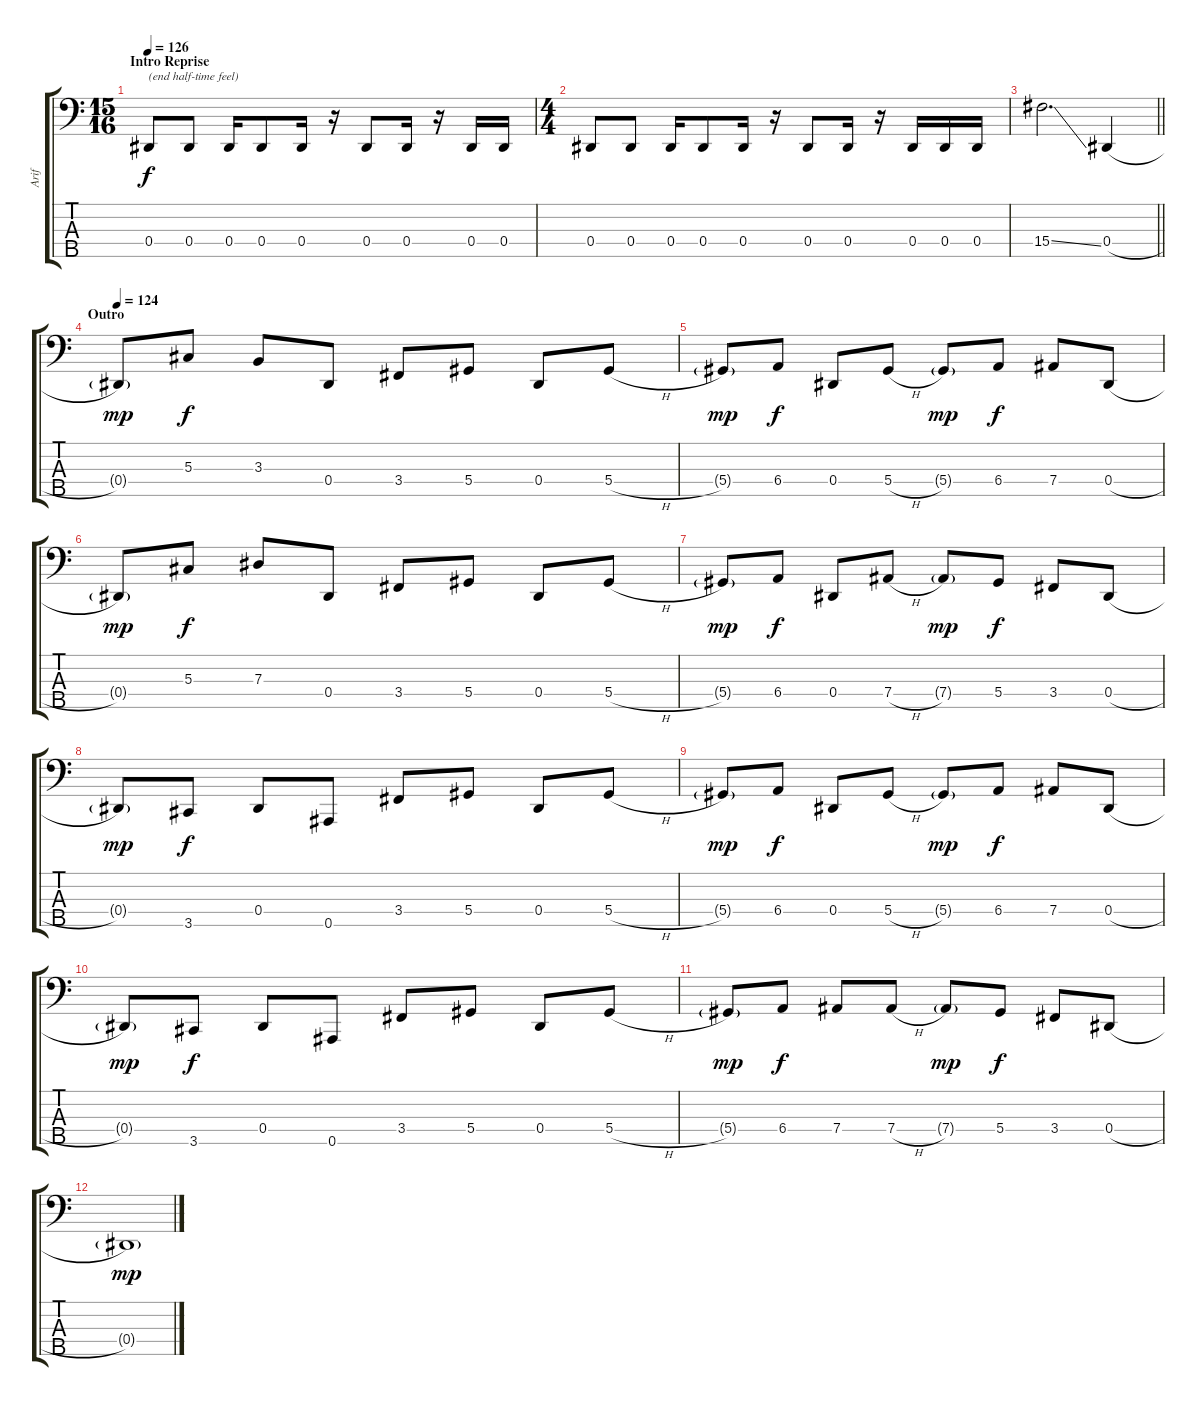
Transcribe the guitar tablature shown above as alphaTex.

\track ("Arif" "Arif") {instrument electricbassfinger}
\staff {score tabs}
\tuning (Gb2 Db2 Ab1 Eb1 Bb0) {hide}
\ts (15 16)
\section ("" "Intro Reprise")
\tempo 126
\clef f4
\ks c
0.4.8{txt "(end half-time feel)" dy f} 0.4.8 0.4.16 0.4.8 0.4.16 r.16 0.4.8 0.4.16 r.16 0.4.16 0.4.16 |
\ts (4 4)
0.4.8 0.4.8 0.4.16 0.4.8 0.4.16 r.16 0.4.8 0.4.16 r.16 0.4.16 0.4.16 0.4.16 |
\barLineRight lightlight
15.4{ss}.2{d} 0.4{h}.4 |
\section ("" "Outro")
\tempo 124
0.4{g}.8{dy mp} 5.3.8{dy f} 3.3.8 0.4.8 3.4.8 5.4.8 0.4.8 5.4{h}.8 |
5.4{g}.8{dy mp} 6.4.8{dy f} 0.4.8 5.4{h}.8 5.4{g}.8{dy mp} 6.4.8{dy f} 7.4.8 0.4{h}.8 |
0.4{g}.8{dy mp} 5.3.8{dy f} 7.3.8 0.4.8 3.4.8 5.4.8 0.4.8 5.4{h}.8 |
5.4{g}.8{dy mp} 6.4.8{dy f} 0.4.8 7.4{h}.8 7.4{g}.8{dy mp} 5.4.8{dy f} 3.4.8 0.4{h}.8 |
0.4{g}.8{dy mp} 3.5.8{dy f} 0.4.8 0.5.8 3.4.8 5.4.8 0.4.8 5.4{h}.8 |
5.4{g}.8{dy mp} 6.4.8{dy f} 0.4.8 5.4{h}.8 5.4{g}.8{dy mp} 6.4.8{dy f} 7.4.8 0.4{h}.8 |
0.4{g}.8{dy mp} 3.5.8{dy f} 0.4.8 0.5.8 3.4.8 5.4.8 0.4.8 5.4{h}.8 |
5.4{g}.8{dy mp} 6.4.8{dy f} 7.4.8 7.4{h}.8 7.4{g}.8{dy mp} 5.4.8{dy f} 3.4.8 0.4{h}.8 |
0.4{g}.1{dy mp}
